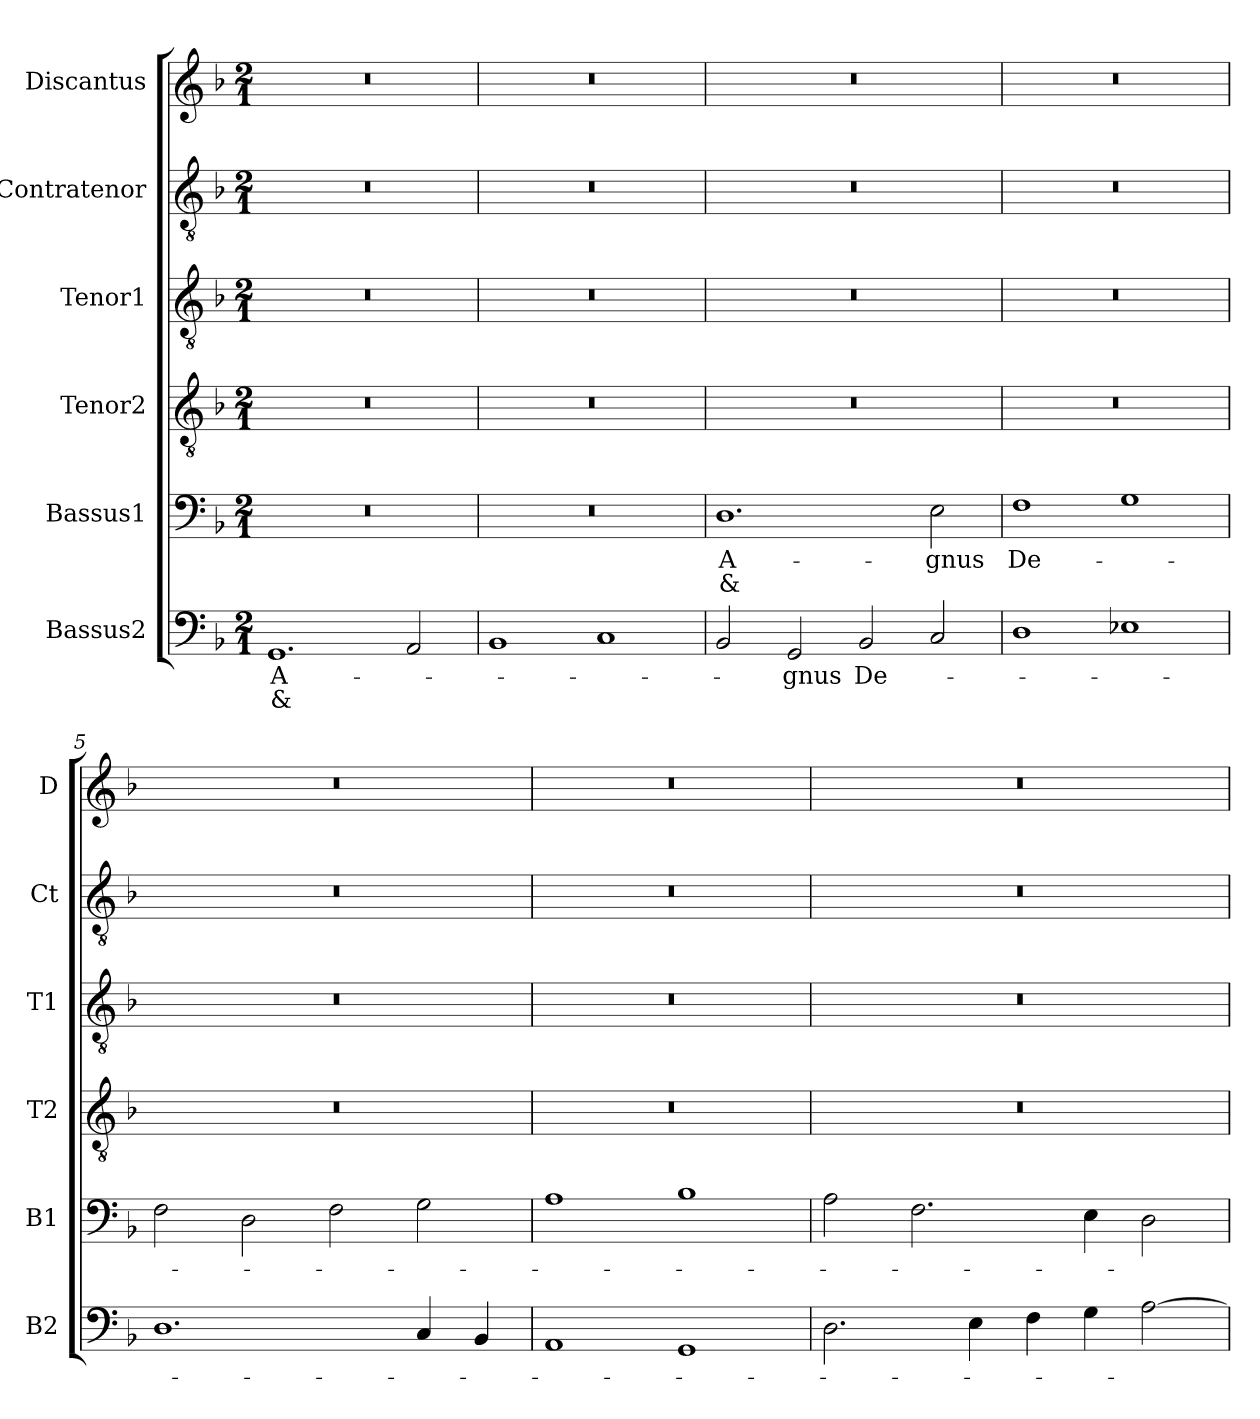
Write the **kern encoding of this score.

**kern	**text	**text	**kern	**text	**text	**kern	**kern	**kern	**kern
*part6	*part6	*part6	*part5	*part5	*part5	*part4	*part3	*part2	*part1
*staff6	*staff6	*staff6	*staff5	*staff5	*staff5	*staff4	*staff3	*staff2	*staff1
*I"Bassus2	*	*	*I"Bassus1	*	*	*I"Tenor2	*I"Tenor1	*I"Contratenor	*I"Discantus
*I'B2	*	*	*I'B1	*	*	*I'T2	*I'T1	*I'Ct	*I'D
*clefF4	*	*	*clefF4	*	*	*clefGv2	*clefGv2	*clefGv2	*clefG2
*k[b-]	*	*	*k[b-]	*	*	*k[b-]	*k[b-]	*k[b-]	*k[b-]
*M2/1	*	*	*M2/1	*	*	*M2/1	*M2/1	*M2/1	*M2/1
=1	=1	=1	=1	=1	=1	=1	=1	=1	=1
1.GG	A-	&	0r	.	.	0r	0r	0r	0r
2AA/	.	.	.	.	.	.	.	.	.
=2	=2	=2	=2	=2	=2	=2	=2	=2	=2
1BB-	.	.	0r	.	.	0r	0r	0r	0r
1C	.	.	.	.	.	.	.	.	.
=3	=3	=3	=3	=3	=3	=3	=3	=3	=3
2BB-/	.	.	1.D	A-	&	0r	0r	0r	0r
2GG/	-gnus	.	.	.	.	.	.	.	.
2BB-/	De-	.	.	.	.	.	.	.	.
2C/	.	.	2E\	-gnus	.	.	.	.	.
=4	=4	=4	=4	=4	=4	=4	=4	=4	=4
1D	.	.	1F	De-	.	0r	0r	0r	0r
1E-X	.	.	1G	.	.	.	.	.	.
=5	=5	=5	=5	=5	=5	=5	=5	=5	=5
1.D	.	.	2F\	.	.	0r	0r	0r	0r
.	.	.	2D\	.	.	.	.	.	.
.	.	.	2F\	.	.	.	.	.	.
4C/	.	.	2G\	.	.	.	.	.	.
4BB-/	.	.	.	.	.	.	.	.	.
=6	=6	=6	=6	=6	=6	=6	=6	=6	=6
1AA	.	.	1A	.	.	0r	0r	0r	0r
1GG	.	.	1B-	.	.	.	.	.	.
=7	=7	=7	=7	=7	=7	=7	=7	=7	=7
2.D\	.	.	2A\	.	.	0r	0r	0r	0r
.	.	.	2.F\	.	.	.	.	.	.
4E\	.	.	.	.	.	.	.	.	.
4F\	.	.	.	.	.	.	.	.	.
4G\	.	.	4E\	.	.	.	.	.	.
[2A\	.	.	2D\	.	.	.	.	.	.
=	=	=	=	=	=	=	=	=	=
*-	*-	*-	*-	*-	*-	*-	*-	*-	*-
